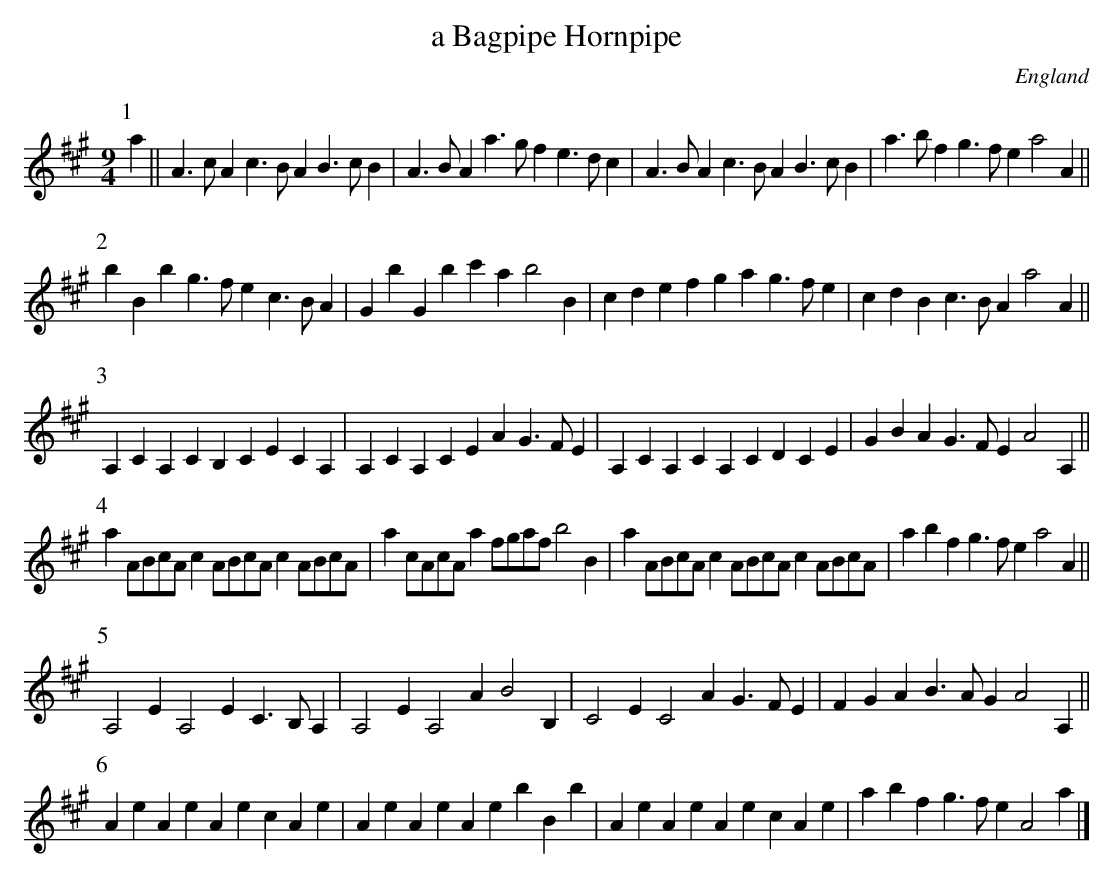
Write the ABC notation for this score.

X:1
T:a Bagpipe Hornpipe
L:1/8
M:9/4
O:England
K:A
P:1
a2||A3 c A2 c3 B A2 B3 c B2|A3 B A2 a3 g f2 e3 d c2|\
    A3 B A2 c3 B A2 B3 c B2|a3 b f2 g3 f e2 a4   A2||
P:2
b2 B2 b2 g3 f  e2 c3 B A2|G2 b2 G2 b2 c'2 a2 b4 B2|\
c2 d2 e2 f2 g2 a2 g3 f e2|c2 d2 B2 c3 B   A2 a4 A2||
P:3
A,2 C2 A,2 C2 B,2 C2 E2 C2 A,2|A,2 C2 A,2 C2 E2  A2 G3 F E2|\
A,2 C2 A,2 C2 A,2 C2 D2 C2 E2 |G2  B2 A2  G3 F   E2 A4 A,2||
P:4
a2 ABcA c2 ABcA c2 ABcA | a2 cAcA  a2 fgaf b4 B2|\
a2 ABcA c2 ABcA c2 ABcA | a2 b2 f2 g3 f e2 a4 A2||
P:5
A,4 E2 A,4 E2 C3 B, A,2 | A,4 E2 A,4 A2 B4 B,2 |\
C4  E2 C4  A2 G3 F E2 | F2  G2 A2  B3 A G2 A4 A,2||
P:6
A2 e2 A2 e2 A2 e2 c2 A2 e2 | A2 e2 A2 e2 A2 e2 b2 B2 b2 |\
A2 e2 A2 e2 A2 e2 c2 A2 e2 | a2 b2 f2 g3 f  e2 A4    a2|]
